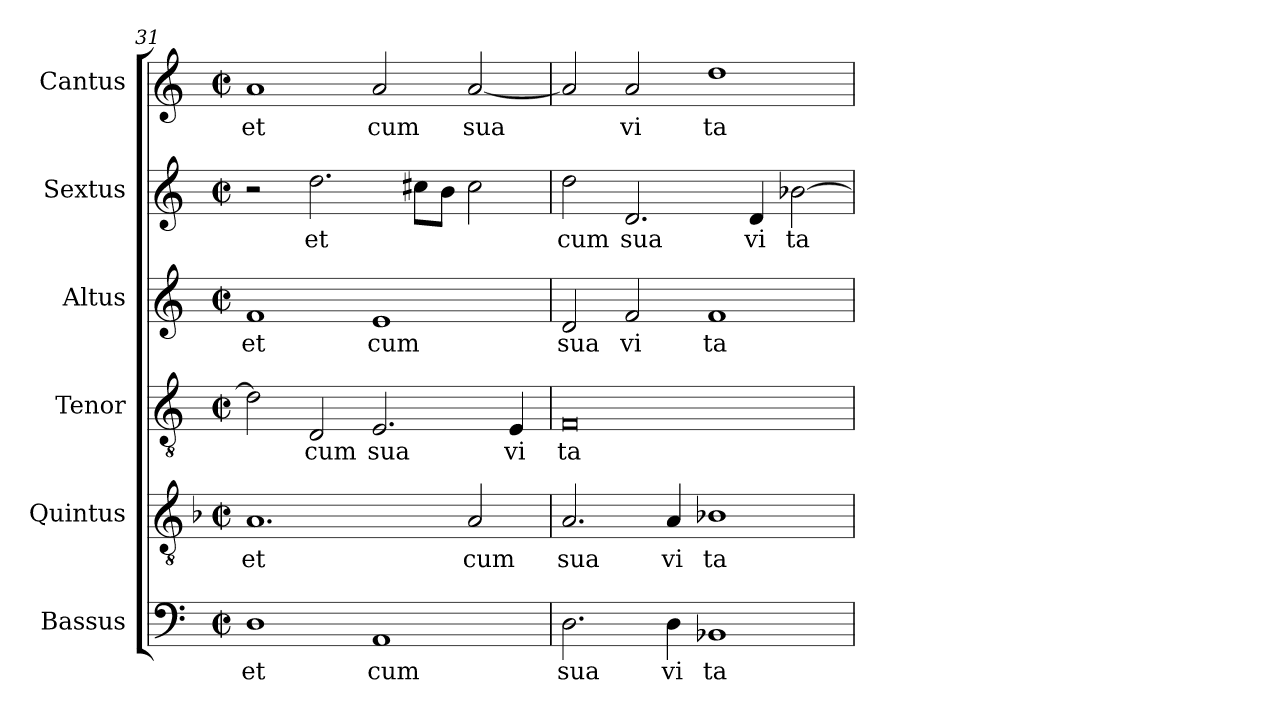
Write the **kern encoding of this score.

**kern	**text	**kern	**text	**kern	**text	**kern	**text	**kern	**text	**kern	**text
*part6	*part6	*part5	*part5	*part4	*part4	*part3	*part3	*part2	*part2	*part1	*part1
*staff6	*staff6	*staff5	*staff5	*staff4	*staff4	*staff3	*staff3	*staff2	*staff2	*staff1	*staff1
*I"Bassus	*	*I"Quintus	*	*I"Tenor	*	*I"Altus	*	*I"Sextus	*	*I"Cantus	*
*clefF4	*	*clefGv2	*	*clefGv2	*	*clefG2	*	*clefG2	*	*clefG2	*
*	*	*k[b-]	*	*	*	*	*	*	*	*	*
*	*	*F:	*	*	*	*	*	*	*	*	*
*M2/2	*	*M2/2	*	*M2/2	*	*M2/2	*	*M2/2	*	*M2/2	*
*met(c|)	*	*met(c|)	*	*met(c|)	*	*met(c|)	*	*met(c|)	*	*met(c|)	*
=31	=31	=31	=31	=31	=31	=31	=31	=31	=31	=31	=31
!	!LO:LY:b:cj	!	!LO:LY:b:cj	!	!	!	!LO:LY:b:cj	!	!	!	!LO:LY:b:cj
1D	et	1.A	et	2d\]	.	1f	et	2r	.	1a	et
!	!	!	!	!	!LO:LY:b:cj	!	!	!	!LO:LY:b:cj	!	!
.	.	.	.	2D/	cum	.	.	2.dd\	et	.	.
!	!LO:LY:b:cj	!	!	!	!LO:LY:b:cj	!	!LO:LY:b:cj	!	!	!	!LO:LY:b:cj
1AA	cum	.	.	2.E/	sua	1e	cum	.	.	2a/	cum
.	.	.	.	.	.	.	.	8cc#\L	.	.	.
.	.	.	.	.	.	.	.	8b\J	.	.	.
!	!	!	!LO:LY:b:cj	!	!	!	!	!	!	!	!LO:LY:b
.	.	2A/	cum	.	.	.	.	2cc#\	.	[<2a/	sua
!	!	!	!	!	!LO:LY:b:cj	!	!	!	!	!	!
.	.	.	.	4E/	vi	.	.	.	.	.	.
=32	=32	=32	=32	=32	=32	=32	=32	=32	=32	=32	=32
!	!LO:LY:b:cj	!	!LO:LY:b:cj	!	!LO:LY:b:cj	!	!LO:LY:b:cj	!	!LO:LY:b:cj	!	!
2.D\	sua	2.A/	sua	0F	ta	2d/	sua	2dd\	cum	2a/]	.
!	!	!	!	!	!	!	!LO:LY:b:cj	!	!LO:LY:b:cj	!	!LO:LY:b:cj
.	.	.	.	.	.	2f/	vi	2.d/	sua	2a/	vi
!	!LO:LY:b:cj	!	!LO:LY:b:cj	!	!	!	!	!	!	!	!
4D\	vi	4A/	vi	.	.	.	.	.	.	.	.
!	!LO:LY:b:cj	!	!LO:LY:b:cj	!	!	!	!LO:LY:b:cj	!	!	!	!LO:LY:b:cj
1BB-X	ta	1B-X	ta	.	.	1f	ta	.	.	1dd	ta
!	!	!	!	!	!	!	!	!	!LO:LY:b:cj	!	!
.	.	.	.	.	.	.	.	4d/	vi	.	.
!	!	!	!	!	!	!	!	!	!LO:LY:b:cj	!	!
.	.	.	.	.	.	.	.	[>2b-X\	ta	.	.
=	=	=	=	=	=	=	=	=	=	=	=
*-	*-	*-	*-	*-	*-	*-	*-	*-	*-	*-	*-
